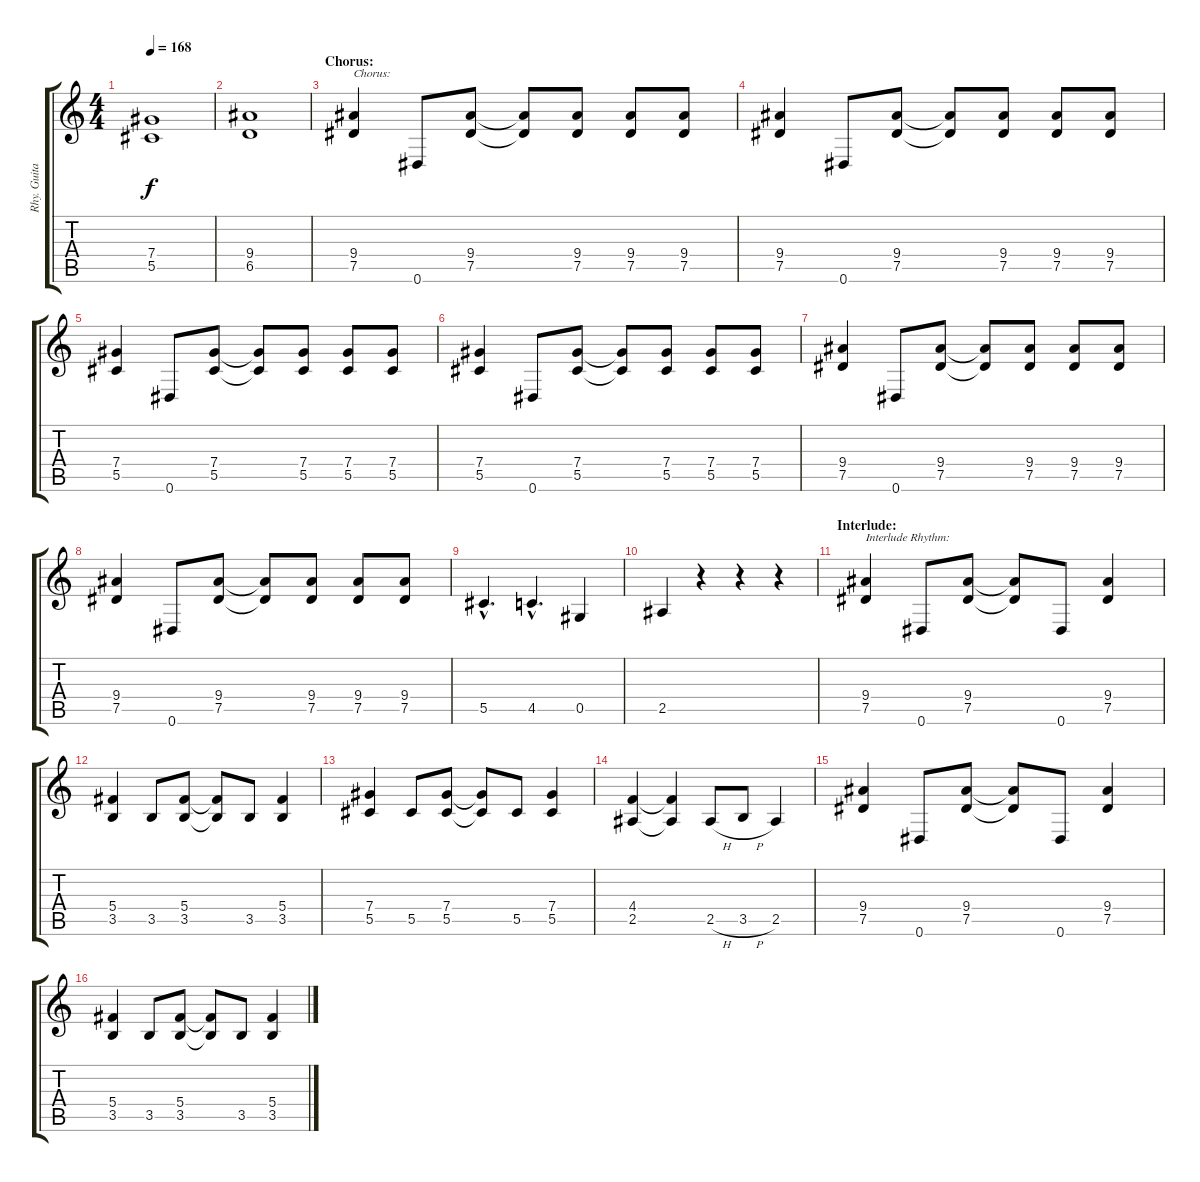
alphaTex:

\track ("Rhy. Guitar 1" "Rhy. Guita") {instrument distortionguitar}
\staff {score tabs}
\tuning (Eb4 Bb3 Gb3 Db3 Ab2 Eb2) {hide}
\ts (4 4)
\tempo 168
\clef g2
\ks c
(7.4 5.5).1{dy f} |
(9.4 6.5).1 |
\section ("" "Chorus:")
(9.4 7.5).4{txt "Chorus:"} 0.6.8 (9.4 7.5).8 (9.4{t} 7.5{t}).8 (9.4 7.5).8 (9.4 7.5).8 (9.4 7.5).8 |
(9.4 7.5).4 0.6.8 (9.4 7.5).8 (9.4{t} 7.5{t}).8 (9.4 7.5).8 (9.4 7.5).8 (9.4 7.5).8 |
(7.4 5.5).4 0.6.8 (7.4 5.5).8 (7.4{t} 5.5{t}).8 (7.4 5.5).8 (7.4 5.5).8 (7.4 5.5).8 |
(7.4 5.5).4 0.6.8 (7.4 5.5).8 (7.4{t} 5.5{t}).8 (7.4 5.5).8 (7.4 5.5).8 (7.4 5.5).8 |
(9.4 7.5).4 0.6.8 (9.4 7.5).8 (9.4{t} 7.5{t}).8 (9.4 7.5).8 (9.4 7.5).8 (9.4 7.5).8 |
(9.4 7.5).4 0.6.8 (9.4 7.5).8 (9.4{t} 7.5{t}).8 (9.4 7.5).8 (9.4 7.5).8 (9.4 7.5).8 |
5.5{hac}.4{d} 4.5{hac}.4{d} 0.5.4 |
2.5.4 r.4 r.4 r.4 |
\section ("" "Interlude:")
(9.4 7.5).4{txt "Interlude Rhythm:"} 0.6.8 (9.4 7.5).8 (9.4{t} 7.5{t}).8 0.6.8 (9.4 7.5).4 |
(5.4 3.5).4 3.5.8 (5.4 3.5).8 (5.4{t} 3.5{t}).8 3.5.8 (5.4 3.5).4 |
(7.4 5.5).4 5.5.8 (7.4 5.5).8 (7.4{t} 5.5{t}).8 5.5.8 (7.4 5.5).4 |
(4.4 2.5).4 (4.4{t} 2.5{t}).4 2.5{h}.8 3.5{h}.8 2.5.4 |
(9.4 7.5).4 0.6.8 (9.4 7.5).8 (9.4{t} 7.5{t}).8 0.6.8 (9.4 7.5).4 |
(5.4 3.5).4 3.5.8 (5.4 3.5).8 (5.4{t} 3.5{t}).8 3.5.8 (5.4 3.5).4
